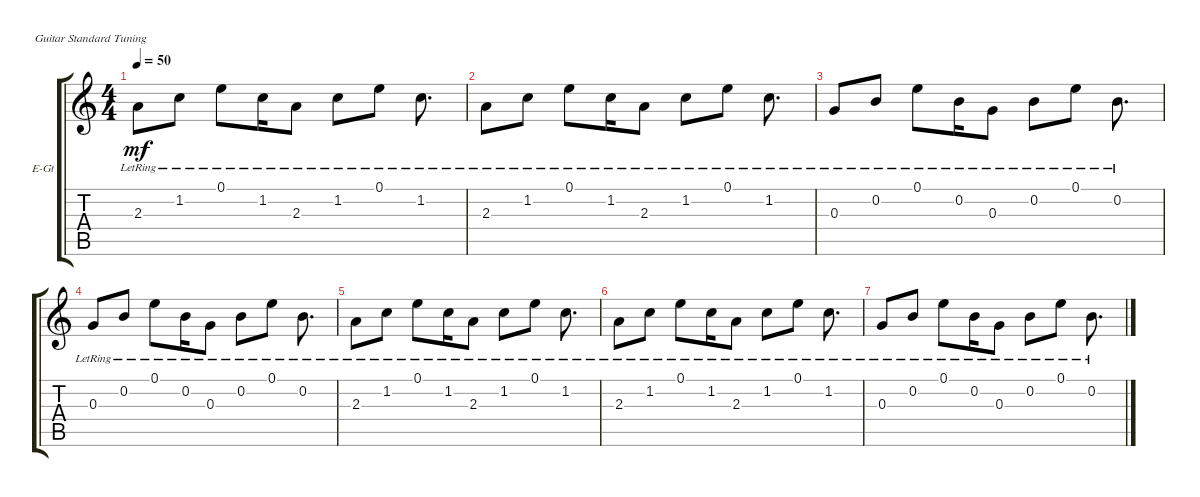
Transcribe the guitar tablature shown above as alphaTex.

\defaultSystemsLayout 4
\bracketExtendMode groupsimilarinstruments
\firstSystemTrackNameOrientation horizontal
\otherSystemsTrackNameOrientation horizontal
\track ("Electric Guitar" "E-Gt") {instrument electricguitarclean}
\staff {score tabs}
\tuning (E4 B3 G3 D3 A2 E2)
\ts (4 4)
\tempo 50
\clef g2
\ks c
2.3{lr}.8{dy mf} 1.2{lr}.8 0.1{lr}.8 1.2{lr}.16 2.3{lr}.8 1.2{lr}.8 0.1{lr}.8 1.2{lr}.8{d} |
2.3{lr}.8 1.2{lr}.8 0.1{lr}.8 1.2{lr}.16 2.3{lr}.8 1.2{lr}.8 0.1{lr}.8 1.2{lr}.8{d} |
0.3{lr}.8 0.2{lr}.8 0.1{lr}.8 0.2{lr}.16 0.3{lr}.8 0.2{lr}.8 0.1{lr}.8 0.2{lr}.8{d} |
0.3{lr}.8 0.2{lr}.8 0.1{lr}.8 0.2{lr}.16 0.3{lr}.8 0.2{lr}.8 0.1{lr}.8 0.2{lr}.8{d} |
2.3{lr}.8 1.2{lr}.8 0.1{lr}.8 1.2{lr}.16 2.3{lr}.8 1.2{lr}.8 0.1{lr}.8 1.2{lr}.8{d} |
2.3{lr}.8 1.2{lr}.8 0.1{lr}.8 1.2{lr}.16 2.3{lr}.8 1.2{lr}.8 0.1{lr}.8 1.2{lr}.8{d} |
0.3{lr}.8 0.2{lr}.8 0.1{lr}.8 0.2{lr}.16 0.3{lr}.8 0.2{lr}.8 0.1{lr}.8 0.2{lr}.8{d}
